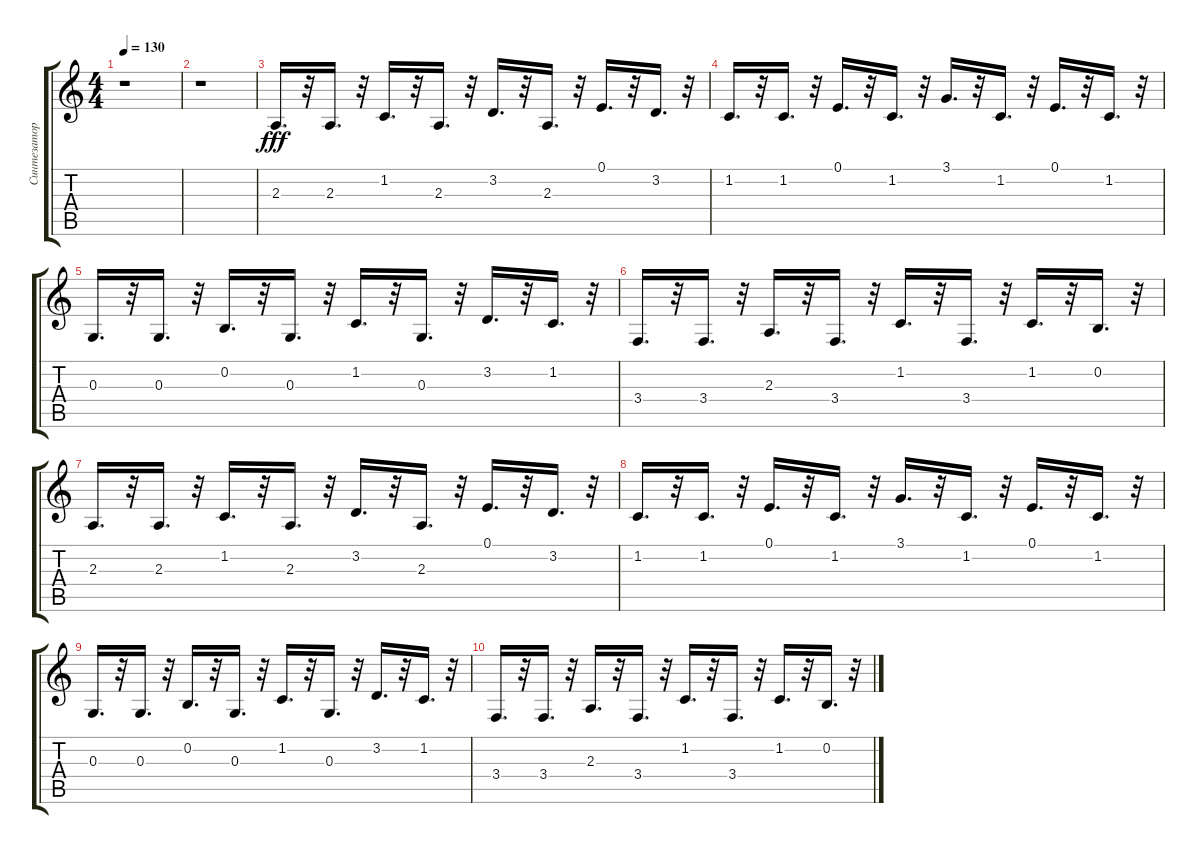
\track ("Синтезатор (Ld2 - 2)" "Синтезатор") {instrument lead2sawtooth}
\staff {score tabs}
\tuning (E4 B3 G3 D3 A2 E2) {hide}
\ts (4 4)
\tempo 130
\clef g2
\ks c
r.1{dy fff} |
r.1 |
2.3.16{d} r.32 2.3.16{d} r.32 1.2.16{d} r.32 2.3.16{d} r.32 3.2.16{d} r.32 2.3.16{d} r.32 0.1.16{d} r.32 3.2.16{d} r.32 |
1.2.16{d} r.32 1.2.16{d} r.32 0.1.16{d} r.32 1.2.16{d} r.32 3.1.16{d} r.32 1.2.16{d} r.32 0.1.16{d} r.32 1.2.16{d} r.32 |
0.3.16{d} r.32 0.3.16{d} r.32 0.2.16{d} r.32 0.3.16{d} r.32 1.2.16{d} r.32 0.3.16{d} r.32 3.2.16{d} r.32 1.2.16{d} r.32 |
3.4.16{d} r.32 3.4.16{d} r.32 2.3.16{d} r.32 3.4.16{d} r.32 1.2.16{d} r.32 3.4.16{d} r.32 1.2.16{d} r.32 0.2.16{d} r.32 |
2.3.16{d} r.32 2.3.16{d} r.32 1.2.16{d} r.32 2.3.16{d} r.32 3.2.16{d} r.32 2.3.16{d} r.32 0.1.16{d} r.32 3.2.16{d} r.32 |
1.2.16{d} r.32 1.2.16{d} r.32 0.1.16{d} r.32 1.2.16{d} r.32 3.1.16{d} r.32 1.2.16{d} r.32 0.1.16{d} r.32 1.2.16{d} r.32 |
0.3.16{d} r.32 0.3.16{d} r.32 0.2.16{d} r.32 0.3.16{d} r.32 1.2.16{d} r.32 0.3.16{d} r.32 3.2.16{d} r.32 1.2.16{d} r.32 |
3.4.16{d} r.32 3.4.16{d} r.32 2.3.16{d} r.32 3.4.16{d} r.32 1.2.16{d} r.32 3.4.16{d} r.32 1.2.16{d} r.32 0.2.16{d} r.32
